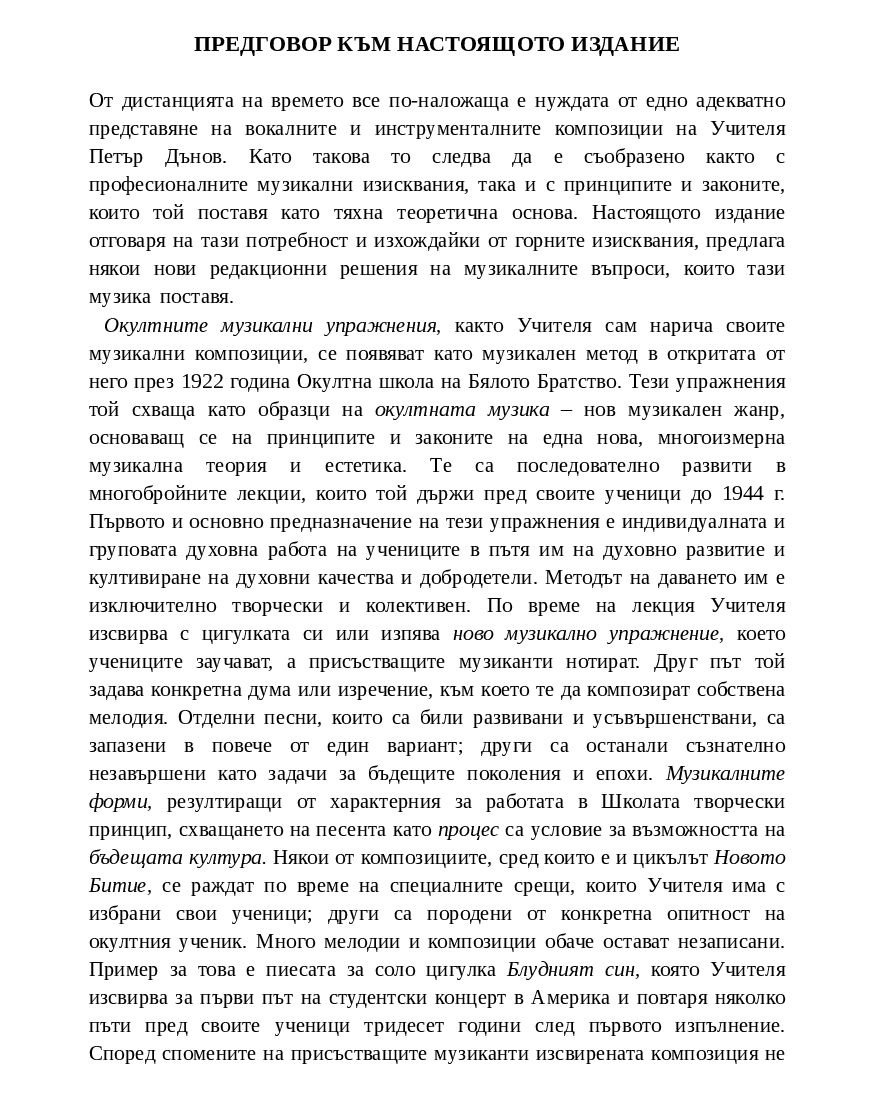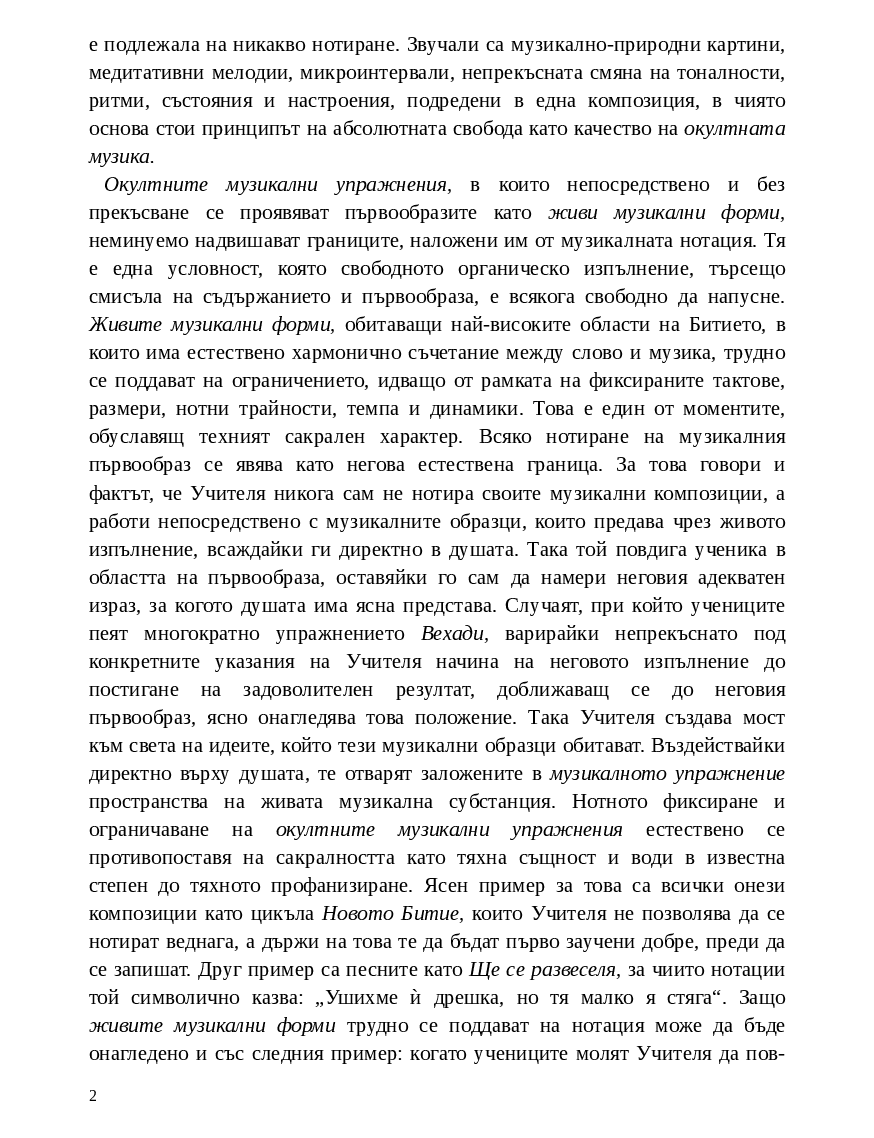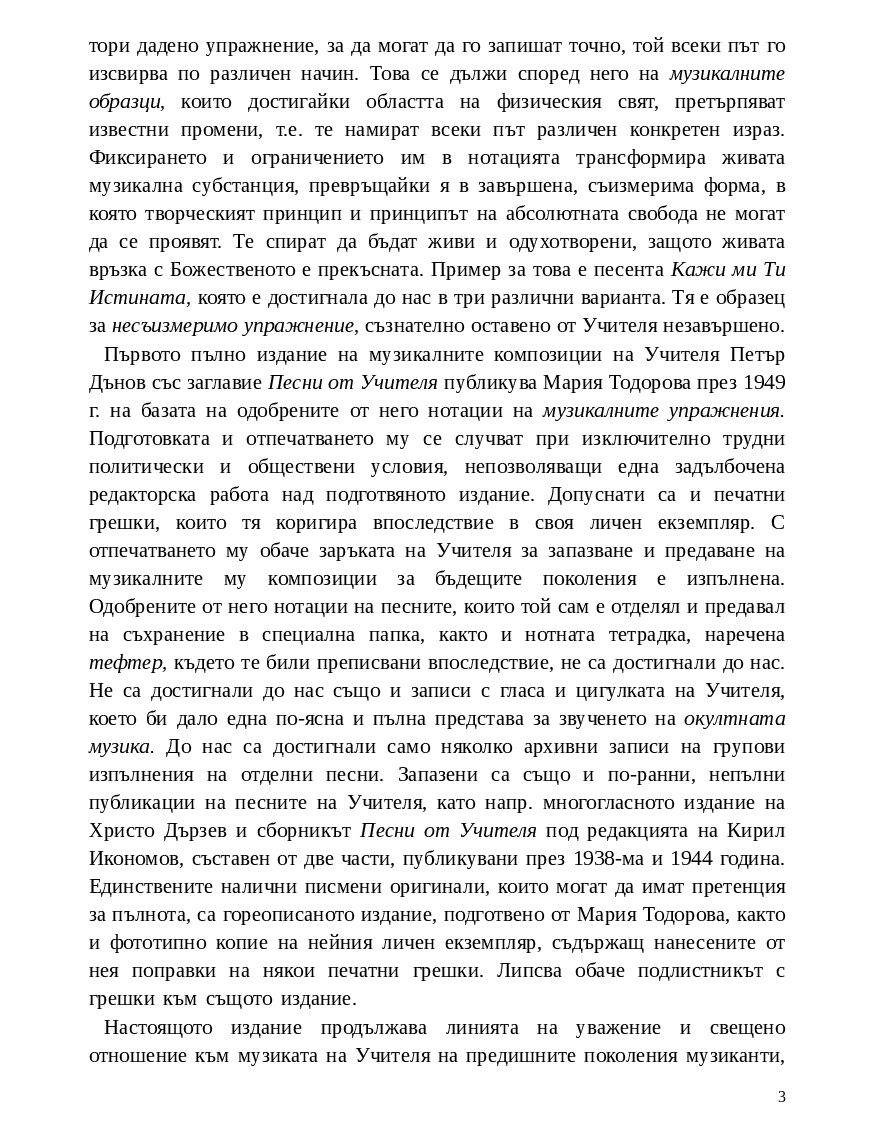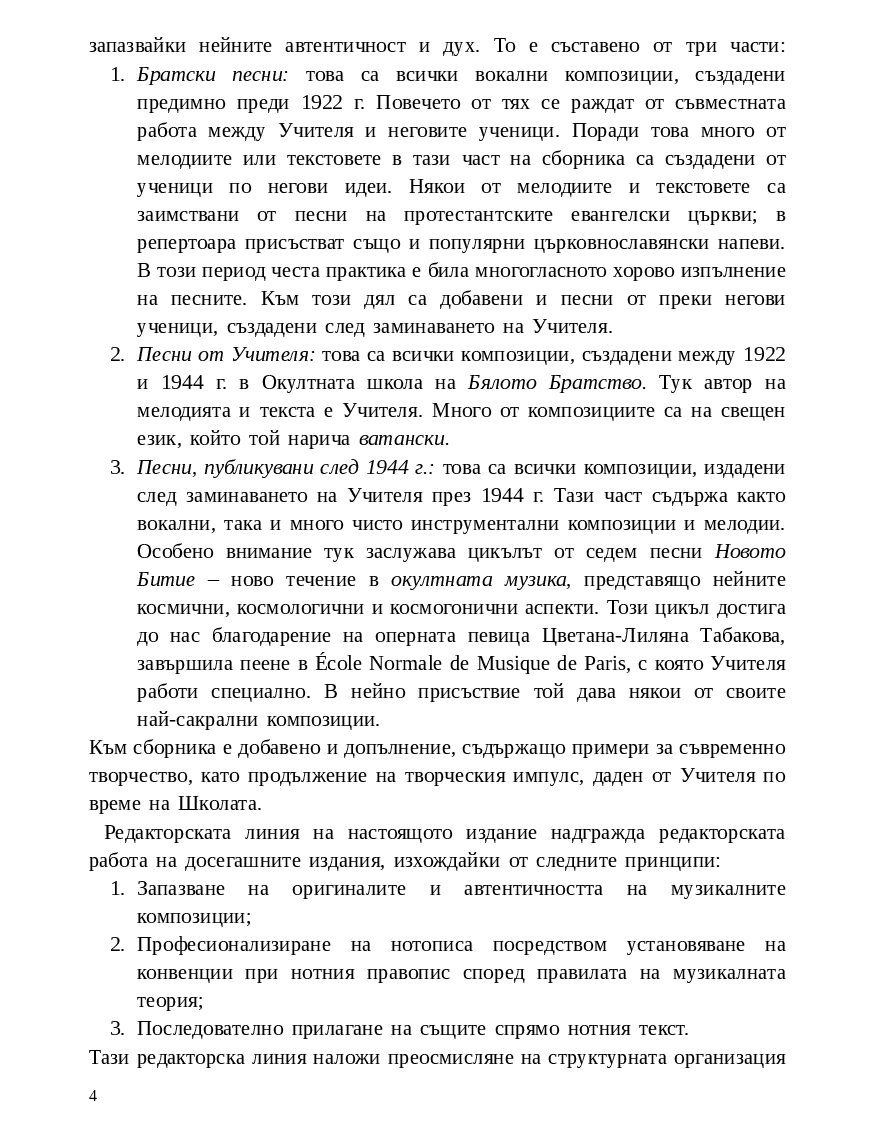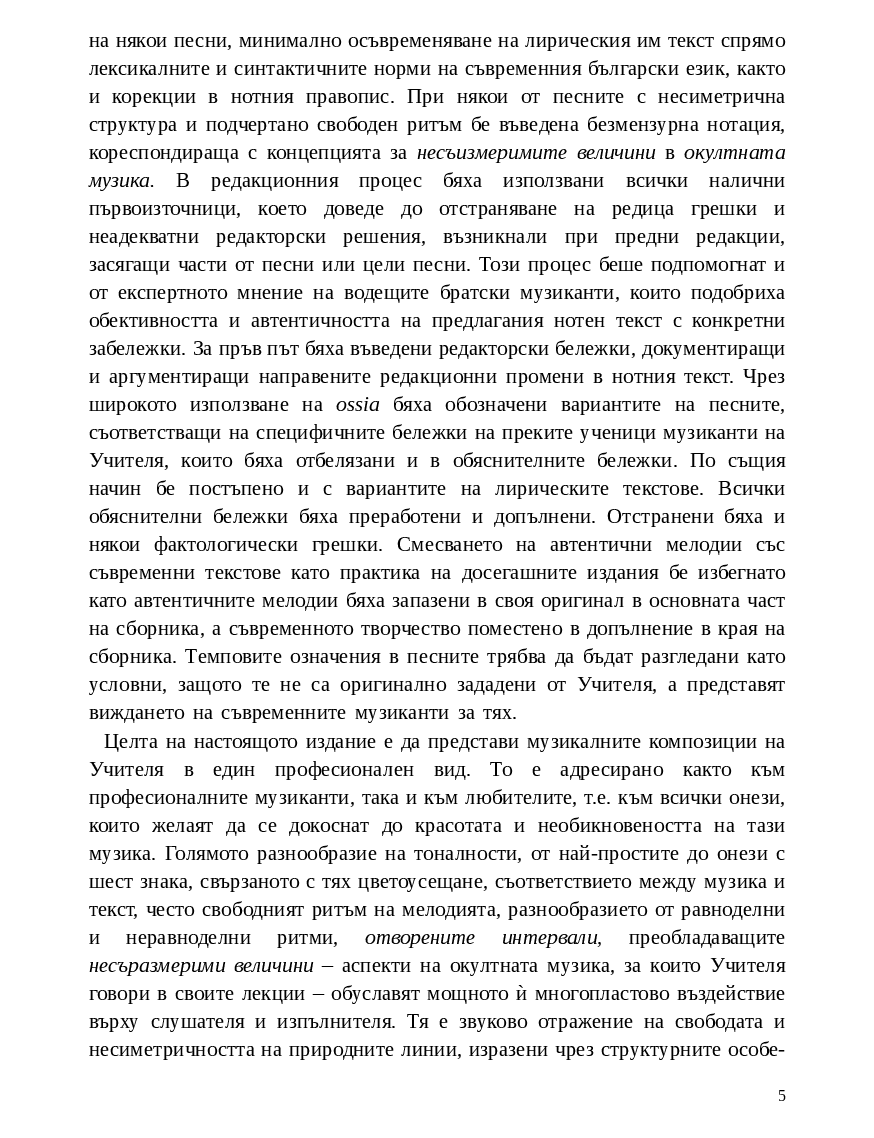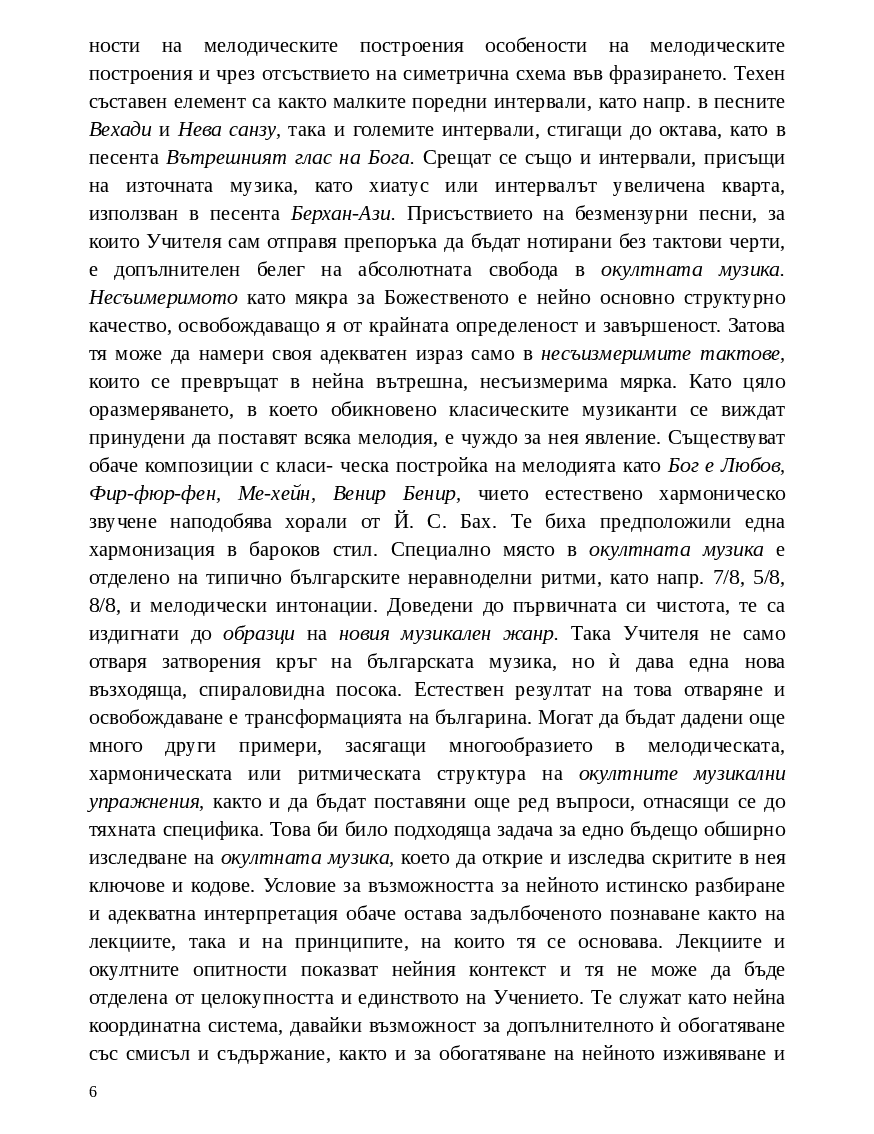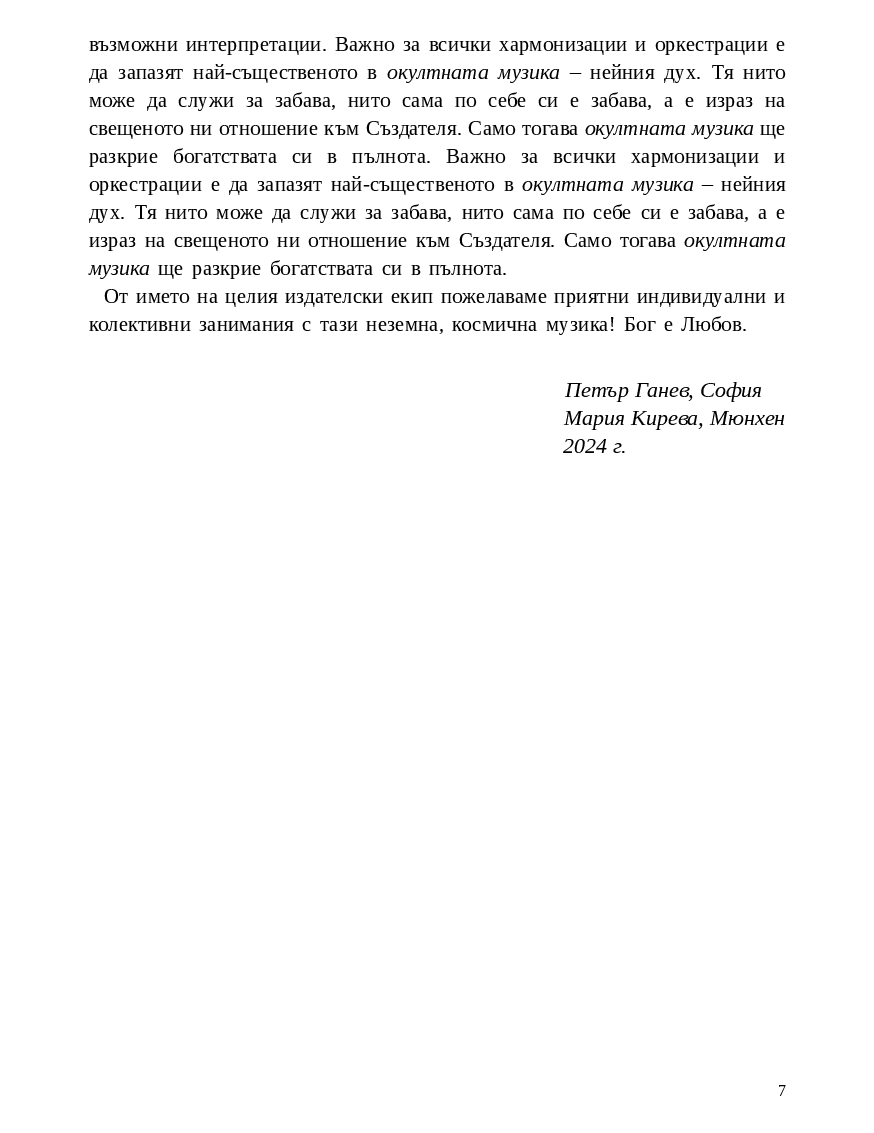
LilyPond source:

\version "2.24.3"

% include paper part and global functions
\include "include/globals.ily"

\bookpart {
  \paper {
    print-all-headers = ##f
    print-page-number = ##t
    print-first-page-number = ##f

    % put page numbers on the bottom
    oddHeaderMarkup = \markup ""
    evenHeaderMarkup = \markup ""
    oddFooterMarkup = \markup
    \fill-line {
      ""
      \if \should-print-page-number \fromproperty #'page:page-number-string
    }
    evenFooterMarkup = \markup
    \fill-line {
      \if \should-print-page-number \fromproperty #'page:page-number-string
      ""
    }

    left-margin = 1.5\cm
    right-margin = 1.5\cm
    top-margin = 1.6\cm
    bottom-margin = 1.2\cm
    ragged-bottom = ##t % do not spread the staves to fill the whole vertical space


  }

  \tocItem \markup "Предговор към настоящото издание"
  \markup \fontsize  #+3 { \fill-line \bold {"ПРЕДГОВОР КЪМ НАСТОЯЩОТО ИЗДАНИЕ"} }



  \markup \fontsize #+2.5 {
    \vspace #1.5  \override #'(baseline-skip . 2.7)


    \justify {

      От дистанцията на времето все по-наложаща е нуждата от едно адекватно представяне на вокалните и инструменталните композиции на Учителя Петър Дънов. Като такова то следва да е съобразено както с професионалните музикални изисквания, така и с принципите и законите, които той поставя като тяхна теоретична основа. Настоящото издание отговаря на тази потребност и изхождайки от горните изисквания, предлага някои нови редакционни решения на музикалните въпроси, които тази музика поставя.

    }
  }
  
   \markup \fontsize #+2.5 {
    \vspace #0.6  \override #'(baseline-skip . 2.7)
    \justify {
      \hspace #1.5

      \italic {Окултните} \italic {музикални} \italic {упражнения,} както Учителя сам нарича своите музикални композиции, се появяват като музикален метод в откритата от него през 1922 година Окултна школа на Бялото Братство. Тези упражнения той схваща като образци на \italic {окултната} \italic {музика} – нов музикален жанр, основаващ се на принципите и законите на една нова, многоизмерна музикална теория и естетика. Те са последователно развити в многобройните лекции, които той държи пред своите ученици до 1944 г. Първото и основно предназначение на тези упражнения е индивидуалната и груповата духовна работа на учениците в пътя им на духовно развитие и култивиране на духовни качества и добродетели. Методът на даването им е изключително творчески и колективен. По време на лекция Учителя изсвирва с цигулката си или изпява \italic {ново} \italic {музикално} \italic {упражнение,} което учениците заучават, а присъстващите музиканти нотират. Друг път той задава конкретна дума или  изречение, към което те да композират собствена мелодия. Отделни песни, които са били развивани и усъвършенствани, са запазени в повече от един вариант; други са останали съзнателно незавършени като задачи за бъдещите поколения и епохи. \italic {Музикалните} \italic {форми,} резултиращи от характерния за работата в Школата творчески принцип, схващането на песента като \italic {процес} са условие за възможността на \italic {бъдещата} \italic {култура.} Някои от композициите, сред които е и цикълът \italic {Новото} \italic {Битие,} се раждат по време на специалните срещи, които Учителя има с избрани свои ученици; други са породени от конкретна опитност на окултния ученик. Много мелодии и композиции обаче остават незаписани.  Пример за това е пиесата за соло цигулка \italic {Блудният} \italic {син,} която Учителя изсвирва за първи път на студентски концерт в Америка и повтаря няколко пъти пред своите ученици тридесет години след първото изпълнение. Според спомените на присъстващите музиканти изсвирената композиция не

    }
  }
  
    \markup \fontsize #+2.5 {
    \override #'(baseline-skip . 2.7)
    \justify {
      е подлежала на никакво нотиране. Звучали са музикално-природни картини, медитативни мелодии, микроинтервали, непрекъсната смяна на тоналности, ритми, състояния и настроения, подредени в една композиция, в чиято основа стои принципът на абсолютната свобода като качество на \italic{окултната} \italic {музика.}
    }
  }
  
   \markup \fontsize #+2.5 {
    \vspace #0.6  \override #'(baseline-skip . 2.7)
    \justify {
      \hspace #1.5

      \italic{Окултните} \italic{музикални} \italic{упражнения,} в които непосредствено и без прекъсване се проявяват първообразите като \italic{живи} \italic{музикални} \italic{форми,} неминуемо надвишават границите, наложени им от музикалната нотация. Тя е една условност, която свободното органическо изпълнение, търсещо смисъла на съдържанието и първообраза, е всякога свободно да напусне.  \italic{Живите} \italic{музикални} \italic{форми,} обитаващи най-високите области на Битието, в които има естествено хармонично съчетание между слово и музика, трудно се поддават на ограничението, идващо от рамката на фиксираните тактове, размери, нотни трайности, темпа и динамики. Това е един от моментите, обуславящ техният сакрален характер. Всяко нотиране на музикалния първообраз се явява като негова естествена граница. За това говори и фактът, че Учителя никога сам не нотира своите музикални композиции, а работи непосредствено с  музикалните образци, които предава чрез живото изпълнение, всаждайки ги директно в душата. Така той  повдига ученика в областта на първообраза, оставяйки го сам да намери неговия адекватен израз, за когото душата има ясна представа. Случаят, при който учениците пеят многократно упражнението \italic{Вехади,} варирайки непрекъснато под конкретните указания на Учителя начина на неговото изпълнение до постигане на задоволителен резултат, доближаващ се до неговия първообраз, ясно онагледява това положение. Така Учителя създава мост към света на идеите, който тези музикални образци обитават. Въздействайки директно върху душата, те отварят заложените в \italic{музикалното} \italic{упражнение} пространства на живата музикална субстанция. Нотното фиксиране и ограничаване на \italic{окултните} \italic{музикални} \italic{упражнения} естествено се противопоставя на сакралността като тяхна същност и води в известна степен до тяхното профанизиране. Ясен пример за това са всички онези композиции като цикъла \italic{Новото} \italic{Битие,} които Учителя не позволява да се нотират веднага, а държи на това те да бъдат първо заучени добре, преди да се запишат. Друг пример са песните като \italic{Ще} \italic{се }\italic{развеселя,} за чиито нотации той символично казва: „Ушихме ѝ дрешка, но тя малко я стяга“. Защо \italic{живите} \italic{музикални} \italic{форми} трудно се поддават на нотация може да бъде онагледено и със следния пример: когато учениците молят Учителя да пов-

    }
  }
  
    \markup \fontsize #+2.5 {
    \override #'(baseline-skip . 2.7)
    \justify {
      тори дадено упражнение, за да могат да го запишат точно, той всеки път го изсвирва по различен начин. Това се дължи според него на  \italic{музикалните} \italic{образци,} които достигайки областта на физическия свят, претърпяват известни промени, т.е. те намират всеки път различен конкретен израз. Фиксирането и ограничението им в нотацията трансформира живата музикална субстанция, превръщайки я в завършена, съизмерима форма, в която творческият принцип и принципът на абсолютната свобода не могат да се проявят. Те спират да бъдат живи и одухотворени, защото живата връзка с Божественото е прекъсната. Пример за това е песента \italic{Кажи} \italic{ми} \italic{Ти} \italic{Истината,} която е достигнала до нас в три различни варианта. Тя е образец за \italic{несъизмеримо упражнение,} съзнателно оставено от Учителя незавършено.
    }
  }
  
   \markup \fontsize #+2.5 {
    \vspace #0.6  \override #'(baseline-skip . 2.7)
    \justify {
      \hspace #1.5
      Първото пълно издание на музикалните композиции на Учителя Петър Дънов със заглавие \italic {Песни} \italic {от} \italic {Учителя} публикува Мария Тодорова през 1949 г. на базата на одобрените от него нотации на \italic {музикалните} \italic {упражнения.} Подготовката и отпечатването му се случват при изключително трудни политически и обществени условия, непозволяващи една задълбочена редакторска работа над подготвяното издание. Допуснати са и печатни грешки, които тя коригира впоследствие в своя личен екземпляр. С отпечатването му обаче заръката на Учителя за запазване и предаване на музикалните му композиции за бъдещите поколения е изпълнена. Одобрените от него нотации на песните, които той сам е отделял и предавал на съхранение в специална папка, както и нотната тетрадка, наречена \italic {тефтер,} където те били преписвани впоследствие, не са достигнали до нас. Не са достигнали до нас също и записи с гласа и цигулката на Учителя, което би дало една по-ясна и пълна представа за звученето на \italic {окултната} \italic {музика.} До нас са достигнали само няколко архивни записи на групови изпълнения на отделни песни. Запазени са също и по-ранни, непълни публикации на песните на Учителя, като напр. многогласното издание на Христо Дързев и сборникът \italic {Песни} \italic {от} \italic {Учителя} под редакцията на Кирил Икономов, съставен от две части, публикувани през 1938-ма и 1944 година. Единствените налични писмени оригинали, които могат да имат претенция за пълнота, са гореописаното издание, подготвено от Мария Тодорова, както и фототипно копие на нейния личен екземпляр, съдържащ нанесените от нея поправки на някои печатни грешки. Липсва обаче подлистникът с грешки към същото издание.
    }
  }
  
   \markup \fontsize #+2.5 {
    \vspace #0.6  \override #'(baseline-skip . 2.7)
    \justify {
      \hspace #1.5
      Настоящото издание продължава линията на  уважение и свещено отношение към музиката на Учителя на предишните поколения музиканти,
    }
  }


  \markup \fontsize #+2.5 {
    \vspace #0.5  \override #'(baseline-skip . 2.7)
    \justify {
      \justify-line {запазвайки нейните автентичност и дух. То е съставено от три части:}
    }
  }
  
  
  \markup \override #'(line-width . 62.5) \fontsize  #+2.5 {
    \override #'(baseline-skip . 2.7) \column {
      "    1."
    }
    \hspace #0.5
    \vspace #0.6  \override #'(baseline-skip . 2.7) \column {
      \justify {
        \italic {Братски песни:  } това са всички вокални композиции, създадени предимно преди 1922 г. Повечето от тях се раждат от съвместната работа между Учителя и неговите ученици. Поради това много от мелодиите или текстовете в тази част на сборника са създадени от ученици по негови идеи. Някои от мелодиите и текстовете са заимствани от песни на протестантските евангелски църкви; в репертоара присъстват също и популярни църковнославянски напеви. В този период честа практика е била многогласното хорово изпълнение на песните. Към този дял са добавени и песни от преки негови ученици, създадени след заминаването на Учителя.
      }
    }
  }
  
    \markup \override #'(line-width . 62.5) \fontsize  #+2.5 {
    \vspace #0.6  \override #'(baseline-skip . 2.7) \column {
      "    2."
    }
    \hspace #0.5
    \override #'(baseline-skip . 2.7) \column {
      \justify {
        \italic { Песни от Учителя: } това са всички композиции, създадени между 1922 и 1944 г. в Окултната школа на \italic {Бялото}
        \italic {Братство.} Тук автор на мелодията и текста е Учителя. Много от композициите са на свещен език, който той
        нарича \italic {ватански.}
      }
    }
  }
  
   \markup \override #'(line-width . 62.5) \fontsize  #+2.5 {
    \vspace #0.6  \override #'(baseline-skip . 2.7) \column {
      "    3."
    }
    \hspace #0.5
    \override #'(baseline-skip . 2.7) \column {
      \justify {
        \italic {Песни, публикувани след 1944 г.:  } това са всички композиции, издадени след заминаването на Учителя през 1944 г.
        Тази част съдържа както вокални, така и много чисто инструментални композиции и мелодии. Особено внимание тук
        заслужава цикълът от седем песни \italic {Новото} \italic{Битие} – ново течение в \italic {окултната} \italic {музика,} представящо нейните космични, космологични и космогонични аспекти. Този цикъл достига до нас благодарение на оперната певица Цветана-Лиляна Табакова, завършила пеене в École Normale de Musique de Paris, с която Учителя работи специално. В нейно присъствие той дава някои от своите най-сакрални композиции.
      }
    }
  }
  
   \markup \fontsize #+2.5 {
    \vspace #0.6  \override #'(baseline-skip . 2.7)
    \justify {
      Към сборника е добавено и допълнение, съдържащо примери за съвременно творчество, като продължение на творческия импулс, даден от Учителя по време на Школата.
    }
  }
  
   \markup \fontsize #+2.5 {
    \vspace #0.6  \override #'(baseline-skip . 2.7)
    \justify {
      \hspace #1.5
      Редакторската линия на настоящото издание надгражда редакторската работа на досегашните издания, изхождайки
      от следните принципи:
    }
  }
  
    \markup \override #'(line-width . 62.5) \fontsize  #+2.5 {
    \vspace #0.6  \override #'(baseline-skip . 2.7) \column {
      "    1."
    }
    \hspace #0.5
    \override #'(baseline-skip . 2.7) \column {
      \justify {
        Запазване на оригиналите и автентичността на музикалните композиции;
      }
    }
  }
  
    \markup \override #'(line-width . 62.5) \fontsize  #+2.5 {
    \vspace #0.6  \override #'(baseline-skip . 2.7) \column {
      "    2."
    }
    \hspace #0.5
    \override #'(baseline-skip . 2.7) \column {
      \justify {
        Професионализиране на нотописа посредством установяване на конвенции при нотния правопис според правилата на музикалната теория;
      }
    }
  }
  
  
  \markup \override #'(line-width . 62.5) \fontsize  #+2.5 {
    \vspace #0.6 \override #'(baseline-skip . 2.7) \column {
      "    3."
    }
    \hspace #0.5
    \override #'(baseline-skip . 2.7) \column {
      \justify {
        Последователно прилагане на същите спрямо нотния текст.
      }
    }
  }
   \markup \fontsize #+2.5 {
    \vspace #0.6 \override #'(baseline-skip . 2.7)
    \justify {Тази редакторска линия наложи преосмисляне на структурната организация}
  }
  \markup \fontsize #+2.5 {
    \override #'(baseline-skip . 2.7)
    \justify {
      на някои песни, минимално осъвременяване на лирическия им текст спрямо лексикалните и синтактичните норми на съвременния български език, както и корекции в нотния правопис. При някои от песните с несиметрична структура и подчертано свободен ритъм бе въведена безмензурна нотация, кореспондираща с концепцията за \italic"несъизмеримите" \italic"величини" в \italic"окултната" \italic"музика." В редакционния процес бяха използвани всички налични първоизточници, което доведе до отстраняване на редица грешки и неадекватни редакторски решения, възникнали при предни редакции, засягащи части от песни или цели песни. Този процес беше подпомогнат и от експертното мнение на водещите братски музиканти, които подобриха обективността и автентичността на предлагания нотен текст с конкретни забележки. За пръв път бяха въведени редакторски бележки, документиращи и аргументиращи направените редакционни промени в нотния текст. Чрез широкото използване на \italic {ossia} бяха обозначени вариантите на песните, съответстващи на специфичните бележки на преките ученици музиканти на Учителя, които бяха отбелязани и в обяснителните бележки. По същия начин бе постъпено и с вариантите на лирическите текстове. Всички обяснителни бележки бяха преработени и допълнени. Отстранени бяха и някои фактологически грешки. Смесването на автентични мелодии със съвременни текстове като практика на досегашните издания бе избегнато като автентичните мелодии бяха запазени в своя оригинал в основната част на сборника, а съвременното творчество  поместено в допълнение в края на сборника. Темповите означения в песните трябва да бъдат разгледани като условни, защото те не са оригинално зададени от Учителя, а представят виждането на съвременните музиканти за тях.    
    }
  }
  
    \markup \fontsize #+2.5 {
    \vspace #0.6  \override #'(baseline-skip . 2.7)
    \justify {
      \hspace #1.5

      Целта на настоящото издание е да представи музикалните композиции на Учителя в един професионален вид. То е адресирано както към професионалните музиканти, така и към любителите, т.е. към всички онези, които желаят да се докоснат до красотата и необикновеността на тази музика. Голямото разнообразие на тоналности, от най-простите до онези с шест знака, свързаното с тях цветоусещане, съответствието между музика и текст, често свободният ритъм на мелодията, разнообразието от равноделни и неравноделни ритми, \italic {отворените} \italic {интервали,} преобладаващите \italic {несъразмерими} \italic {величини} – аспекти на окултната музика,  за които Учителя говори в своите лекции – обуславят мощното ѝ многопластово въздействие върху слушателя и изпълнителя. Тя е звуково отражение на свободата и несиметричността на природните линии, изразени чрез структурните особе-
    }
  }
  
     \markup \fontsize #+2.5 {
    \vspace #0.6  \override #'(baseline-skip . 2.7)
    \justify {
      
      ности на мелодическите построения особености на мелодическите построения и чрез отсъствието на симетрична схема във фразирането. Техен съставен елемент са както малките поредни интервали, като напр. в песните \italic {Вехади} и \italic {Нева санзу,} така и големите интервали, стигащи до октава, като в песента \italic {Вътрешният глас на Бога.} Срещат се също и интервали, присъщи на източната музика, като хиатус или интервалът увеличена кварта, използван в песента \italic {Берхан-Ази.} Присъствието на безмензурни песни, за които Учителя сам отправя препоръка да бъдат нотирани без тактови черти, е допълнителен белег на абсолютната свобода в \italic {окултната} \italic {музика.} \italic {Несъимеримото} като мякра за Божественото е нейнo основно структурно качество, освобождаващо я от крайната определеност и завършеност. Затова тя може да намери своя адекватен израз само в \italic {несъизмеримите} \italic {тактове,} които се превръщат в нейна вътрешна, несъизмерима мярка. Като цяло оразмеряването, в което обикновено класическите музиканти се виждат принудени да поставят всяка мелодия, е чуждо за нея явление. Съществуват обаче композиции с класи- ческа постройка на мелодията като \italic {Бог e Любов,} \italic {Фир-фюр-фен,} \italic {Ме-хейн,} \italic {Венир} \italic{ Бенир,} чието естествено  хармоническо звучене наподобява хорали от Й. С. Бах. Те биха предположили една хармонизация в бароков стил. Специално място в \italic {окултната} \italic {музика} е отделено на типично българските неравноделни ритми, като напр. 7/8, 5/8, 8/8, и мелодически интонации. Доведени до първичната си чистота, те са издигнати до \italic {образци} на \italic {новия} \italic {музикален} \italic {жанр.} Така Учителя не само отваря затворения кръг на българската музика, но ѝ дава една нова възходяща, спираловидна посока. Естествен резултат на това отваряне и освобождаване е трансформацията на българина. Могат да бъдат дадени още много други примери, засягащи многообразието в мелодическата, хармоническата или ритмическата структура на \italic {окултните} \italic {музикални} \italic {упражнения,} както и да бъдат поставяни още ред въпроси, отнасящи се до тяхната специфика. Това би било подходяща задача за едно бъдещо обширно изследване на \italic {окултната} \italic {музика,} което да открие и изследва скритите в нея ключове и кодове. Условие за възможността за нейното истинско разбиране и адекватна интерпретация обаче остава задълбоченото познаване както на лекциите, така и на принципите, на които тя се основава. Лекциите и окултните опитности показват нейния контекст и тя не може да бъде отделена от целокупността и единството на Учението. Те служат като нейна координатна система, давайки възможност за допълнителното ѝ обогатяване със смисъл и съдържание, както и за обогатяване на нейното изживяване и
      
       }
  }

  
    \markup \fontsize #+2.5 {
    \vspace #0.6  \override #'(baseline-skip . 2.7)
    \justify {
      
       възможни интерпретации. Важно за всички хармонизации и оркестрации е    да запазят най-същественото в \italic {окултната} \italic {музика} – нейния дух. Тя нито може да служи за забава, нито сама по себе си е забава, а е израз на свещеното ни отношение към Създателя. Само тогава \italic {окултната} \italic {музика} ще разкрие богатствата си в пълнота. Важно за всички хармонизации и оркестрации е да запазят най-същественото в \italic {окултната} \italic {музика} – нейния дух. Тя нито може да служи за забава, нито сама по себе си е забава, а е израз на свещеното ни отношение към Създателя. Само тогава \italic {окултната} \italic {музика} ще разкрие богатствата си в пълнота.
       }
  }
  
    \markup \fontsize #+2.5 {
    \vspace #0.6  \override #'(baseline-skip . 2.7)
    \justify {
      \hspace #1.5 От името на целия издателски екип пожелаваме приятни индивидуални и колективни занимания с тази неземна, космична музика! Бог е Любов.
    }
  }
  
    \markup \fontsize #+3 \raise #0 \override #'(baseline-skip . 2.7) {
    \column {
      \line {"  "}
      \line {"  "}
      \fill-line { "" ""  \italic {"Петър Ганев, София    "} }
      \fill-line { "" ""  \italic {"Мария Кирева, Мюнхен"} }
      \fill-line { "" ""  \italic {"2024 г.                            "} }
    }
  } 
  
  
  
  
} % bookpart